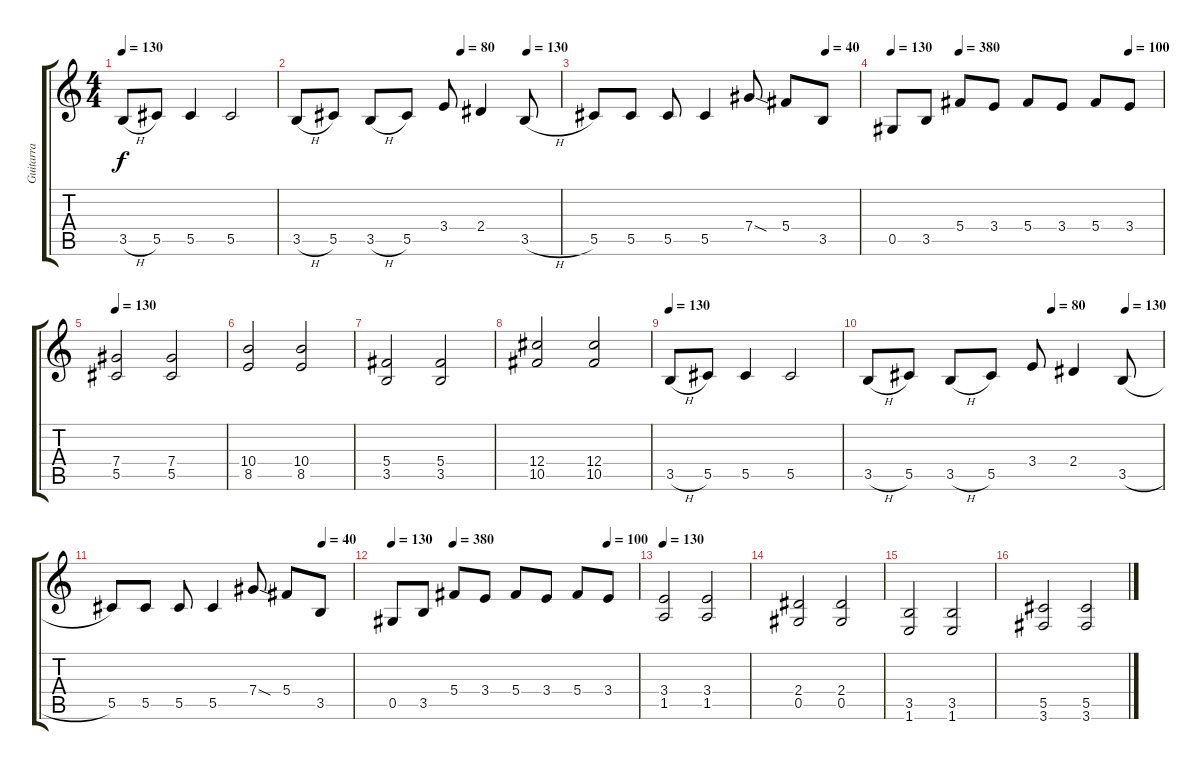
\track ("Guitarra" "Guitarra") {instrument distortionguitar}
\staff {score tabs}
\tuning (Eb4 Bb3 Gb3 Db3 Ab2 Eb2) {hide}
\ts (4 4)
\tempo 130
\clef g2
\ks c
3.5{h}.8{dy f} 5.5.8 5.5.4 5.5.2 |
\tempo (80 0.625)
\tempo (130 0.875)
3.5{h}.8 5.5.8 3.5{h}.8 5.5.8 3.4.8 2.4.4 3.5{h}.8 |
\tempo (30 0.875)
\tempo (40 0.875)
5.5.8 5.5.8 5.5.8 5.5.4 7.4{sod}.8 5.4.8 3.5.8 |
\tempo 130
\tempo (380 0.25)
\tempo (100 0.875)
0.5.8 3.5.8 5.4.8 3.4.8 5.4.8 3.4.8 5.4.8 3.4.8 |
\tempo 130
(7.4 5.5).2 (7.4 5.5).2 |
(10.4 8.5).2 (10.4 8.5).2 |
(5.4 3.5).2 (5.4 3.5).2 |
(12.4 10.5).2 (12.4 10.5).2 |
\tempo 130
3.5{h}.8 5.5.8 5.5.4 5.5.2 |
\tempo (80 0.625)
\tempo (130 0.875)
3.5{h}.8 5.5.8 3.5{h}.8 5.5.8 3.4.8 2.4.4 3.5{h}.8 |
\tempo (30 0.875)
\tempo (40 0.875)
5.5.8 5.5.8 5.5.8 5.5.4 7.4{sod}.8 5.4.8 3.5.8 |
\tempo 130
\tempo (380 0.25)
\tempo (100 0.875)
0.5.8 3.5.8 5.4.8 3.4.8 5.4.8 3.4.8 5.4.8 3.4.8 |
\tempo 130
(3.4 1.5).2 (3.4 1.5).2 |
(2.4 0.5).2 (2.4 0.5).2 |
(3.5 1.6).2 (3.5 1.6).2 |
(5.5 3.6).2 (5.5 3.6).2
